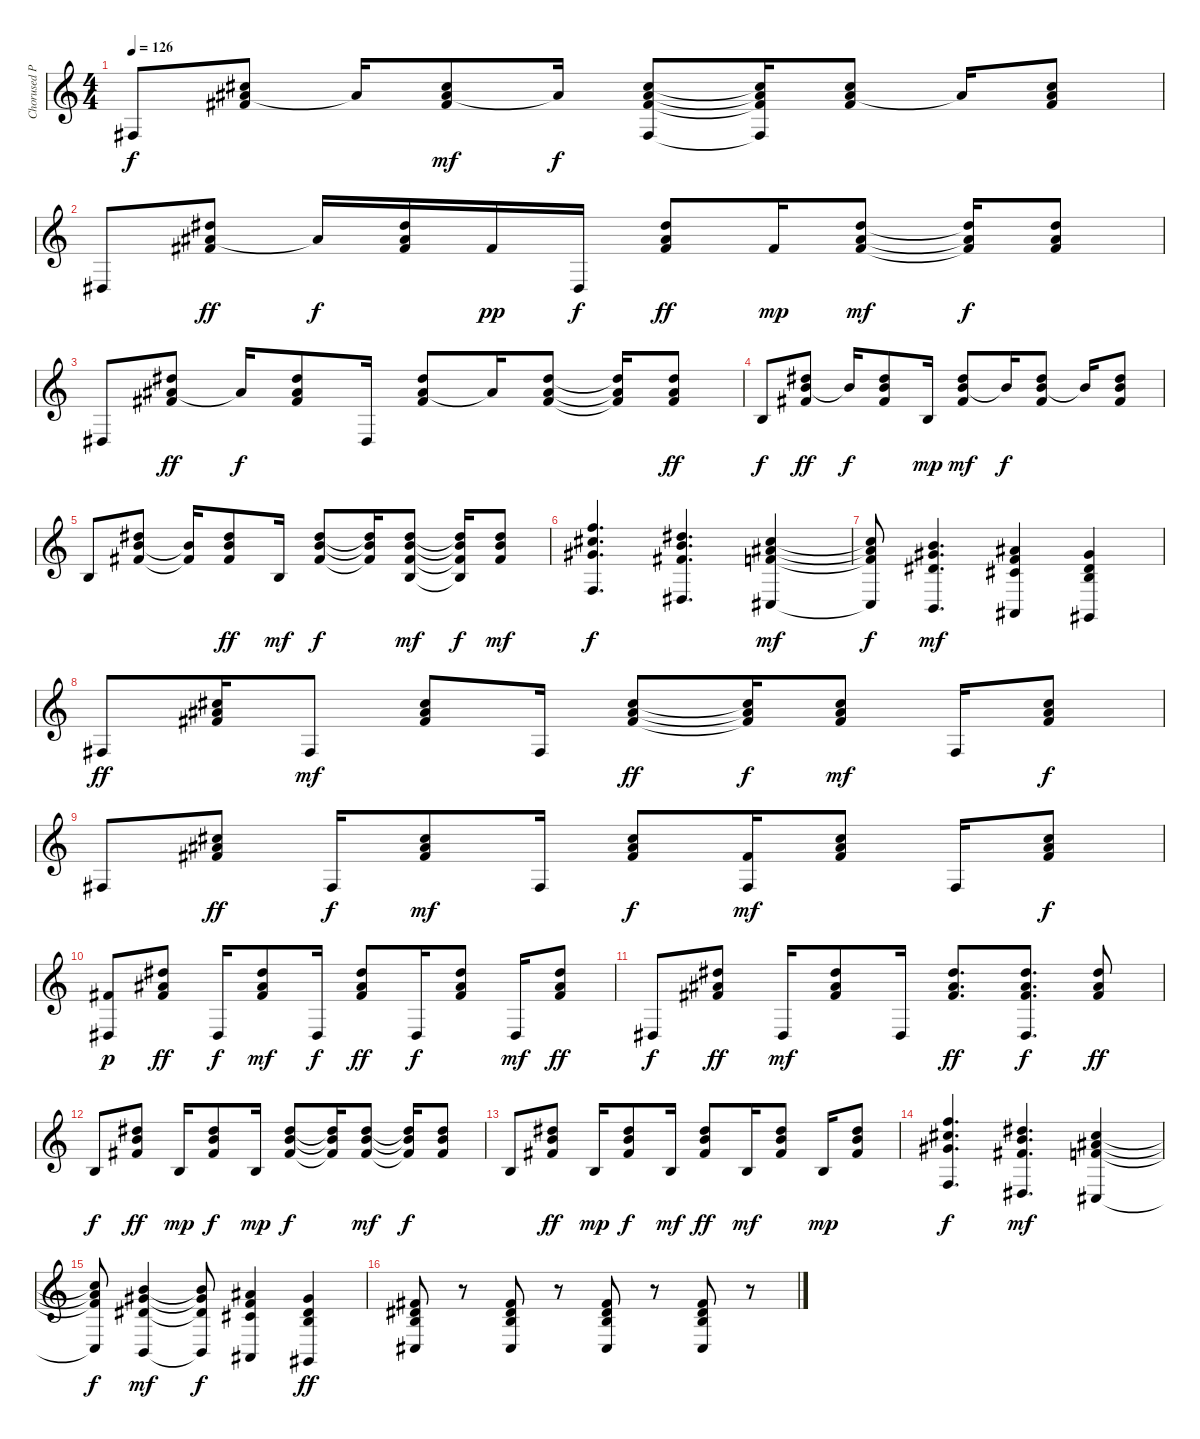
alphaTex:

\track ("Chorused Piano" "Chorused P") {instrument electricpiano2}
\staff {score}
\tuning (E4 B3 G3 D3 A2 E2) {hide}
\ts (4 4)
\tempo 126
\clef g2
\ks c
9.5.8{dy f} (9.1 11.2 11.3).8 11.2{t}.16 (9.1 11.2 11.3).8{dy mf} 11.2{t}.16{dy f} (9.1 11.2 11.3 9.5).8 (9.1{t} 11.2{t} 11.3{t} 9.5{t}).16 (9.1 11.2 11.3).8 11.2{t}.16 (9.1 11.2 11.3).8 |
11.6.8 (11.1 11.2 11.3).8{dy ff} 11.2{t}.16{dy f} (11.1 11.2 11.3).16 11.3.16{dy pp} 11.6.16{dy f} (11.1 11.2 11.3).8{dy ff} 11.3.16{dy mp} (11.1 11.2 11.3).8{dy mf} (11.1{t} 11.2{t} 11.3{t}).16{dy f} (11.1 11.2 11.3).8 |
11.6.8 (11.1 11.2 11.3).8{dy ff} 11.2{t}.16{dy f} (11.1 11.2 11.3).8 11.6.16 (11.1 11.2 11.3).8 11.2{t}.16 (11.1 11.2 11.3).8 (11.1{t} 11.2{t} 11.3{t}).16 (11.1 11.2 11.3).8{dy ff} |
9.4.8{dy f} (11.1 12.2 11.3).8{dy ff} 12.2{t}.16{dy f} (11.1 12.2 11.3).8 0.2.16{dy mp} (11.1 12.2 11.3).8{dy mf} 12.2{t}.16{dy f} (11.1 12.2 11.3).8 12.2{t}.16 (11.1 12.2 11.3).8 |
9.4.8 (11.1 12.2 11.3).8 (12.2{t} 11.3{t}).16 (11.1 12.2 11.3).8{dy ff} 0.2.16{dy mf} (11.1 12.2 11.3).8{dy f} (11.1{t} 12.2{t} 11.3{t}).16 (11.1 12.2 11.3 9.4).8{dy mf} (11.1{t} 12.2{t} 11.3{t} 9.4{t}).16{dy f} (11.1 12.2 11.3).8{dy mf} |
(13.1 14.2 13.3 13.6).4{d dy f} (11.1 12.2 11.3 11.6).4{d} (9.1 11.2 10.3 9.6).4{dy mf} |
(9.1{t} 11.2{t} 10.3{t} 9.6{t}).8{dy f} (7.1 9.2 8.3 7.6).4{d dy mf} (6.1 6.2 6.3 6.6).4 (4.1 4.2 4.3 4.6).4 |
4.4.8{dy ff} (9.1 11.2 11.3).16 9.5.8{dy mf} (9.1 11.2 11.3).8 9.5.16 (9.1 11.2 11.3).8{dy ff} (9.1{t} 11.2{t} 11.3{t}).16{dy f} (9.1 11.2 11.3).8{dy mf} 9.5.16 (9.1 11.2 11.3).8{dy f} |
9.5.8 (9.1 11.2 11.3).8{dy ff} 9.5.16{dy f} (9.1 11.2 11.3).8{dy mf} 9.5.16 (9.1 11.2 11.3).8{dy f} (11.3 9.5).16{dy mf} (9.1 11.2 11.3).8 9.5.16 (9.1 11.2 11.3).8{dy f} |
(11.3 11.6).8{dy p} (11.1 11.2 11.3).8{dy ff} 11.6.16{dy f} (11.1 11.2 11.3).8{dy mf} 11.6.16{dy f} (11.1 11.2 11.3).8{dy ff} 11.6.16{dy f} (11.1 11.2 11.3).8 11.6.16{dy mf} (11.1 11.2 11.3).8{dy ff} |
11.6.8{dy f} (11.1 11.2 11.3).8{dy ff} 11.6.16{dy mf} (11.1 11.2 11.3).8 11.6.16 (11.1 11.2 11.3).8{d dy ff} (11.1 11.2 11.3 11.6).8{d dy f} (11.1 11.2 11.3).8{dy ff} |
9.4.8{dy f} (11.1 12.2 11.3).8{dy ff} 9.4.16{dy mp} (11.1 12.2 11.3).8{dy f} 9.4.16{dy mp} (11.1 12.2 11.3).8{dy f} (11.1{t} 12.2{t} 11.3{t}).16 (11.1 12.2 11.3).8{dy mf} (11.1{t} 12.2{t} 11.3{t}).16{dy f} (11.1 12.2 11.3).8 |
9.4.8 (11.1 12.2 11.3).8{dy ff} 9.4.16{dy mp} (11.1 12.2 11.3).8{dy f} 9.4.16{dy mf} (11.1 12.2 11.3).8{dy ff} 9.4.16{dy mf} (11.1 12.2 11.3).8 9.4.16{dy mp} (11.1 12.2 11.3).8 |
(13.1 14.2 13.3 13.6).4{d dy f} (11.1 12.2 11.3 11.6).4{d dy mf} (9.1 11.2 10.3 9.6).4 |
(9.1{t} 11.2{t} 10.3{t} 9.6{t}).8{dy f} (7.1 9.2 8.3 7.6).4{dy mf} (7.1{t} 9.2{t} 8.3{t} 7.6{t}).8{dy f} (6.1 6.2 6.3 6.6).4 (4.1 4.2 4.3 4.6).4{dy ff} |
(2.1 4.2 4.3 4.5).8 r.8 (2.1 4.2 4.3 4.5).8 r.8 (2.1 4.2 4.3 4.5).8 r.8 (2.1 4.2 4.3 4.5).8 r.8
